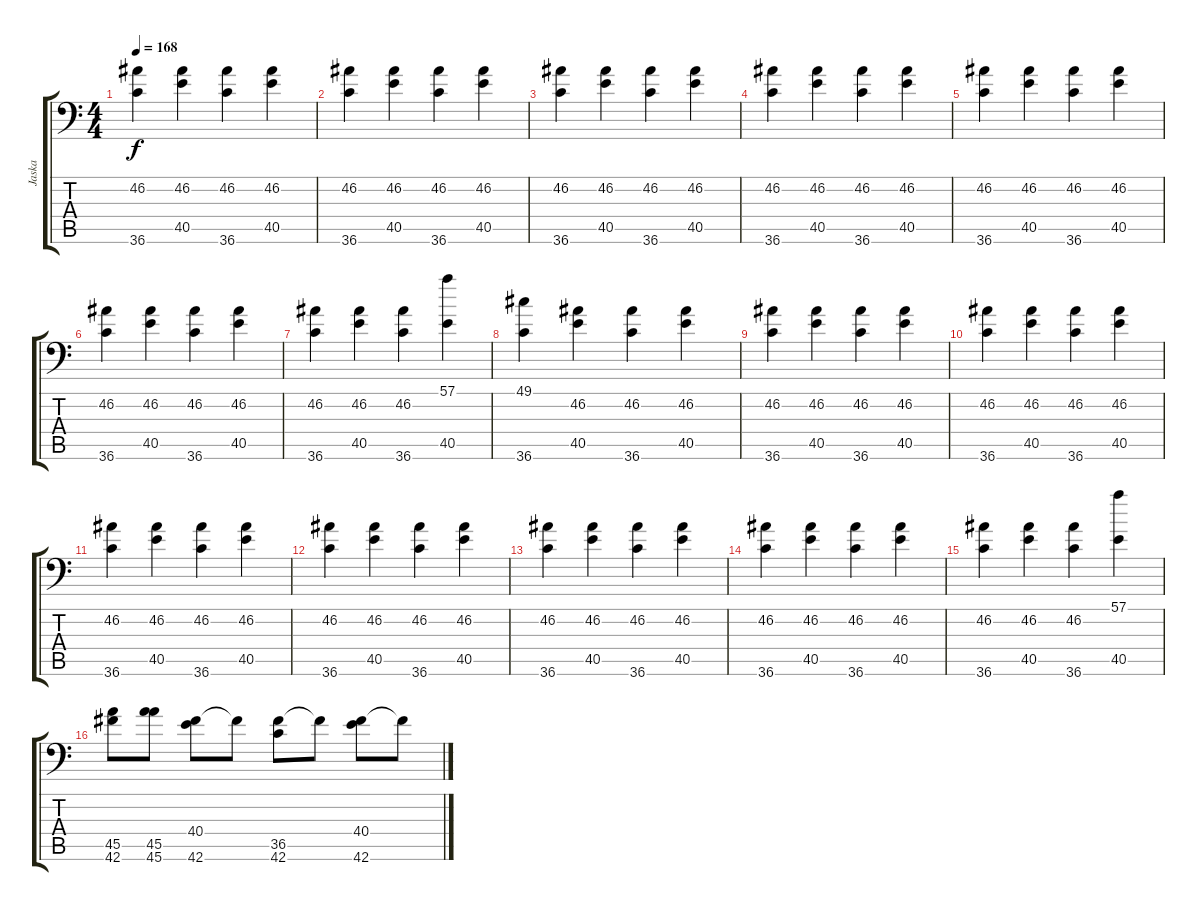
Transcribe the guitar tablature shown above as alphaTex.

\track ("Jaska" "Jaska") {instrument acousticgrandpiano}
\staff {score tabs}
\tuning (C-1 C-1 C-1 C-1 C-1 C-1) {hide}
\ts (4 4)
\tempo 168
\clef f4
\ks c
(46.2 36.6).4{dy f} (46.2 40.5).4 (46.2 36.6).4 (46.2 40.5).4 |
(46.2 36.6).4 (46.2 40.5).4 (46.2 36.6).4 (46.2 40.5).4 |
(46.2 36.6).4 (46.2 40.5).4 (46.2 36.6).4 (46.2 40.5).4 |
(46.2 36.6).4 (46.2 40.5).4 (46.2 36.6).4 (46.2 40.5).4 |
(46.2 36.6).4 (46.2 40.5).4 (46.2 36.6).4 (46.2 40.5).4 |
(46.2 36.6).4 (46.2 40.5).4 (46.2 36.6).4 (46.2 40.5).4 |
(46.2 36.6).4 (46.2 40.5).4 (46.2 36.6).4 (57.1 40.5).4 |
(49.1 36.6).4 (46.2 40.5).4 (46.2 36.6).4 (46.2 40.5).4 |
(46.2 36.6).4 (46.2 40.5).4 (46.2 36.6).4 (46.2 40.5).4 |
(46.2 36.6).4 (46.2 40.5).4 (46.2 36.6).4 (46.2 40.5).4 |
(46.2 36.6).4 (46.2 40.5).4 (46.2 36.6).4 (46.2 40.5).4 |
(46.2 36.6).4 (46.2 40.5).4 (46.2 36.6).4 (46.2 40.5).4 |
(46.2 36.6).4 (46.2 40.5).4 (46.2 36.6).4 (46.2 40.5).4 |
(46.2 36.6).4 (46.2 40.5).4 (46.2 36.6).4 (46.2 40.5).4 |
(46.2 36.6).4 (46.2 40.5).4 (46.2 36.6).4 (57.1 40.5).4 |
(45.5 42.6).8 (45.5 45.6).8 (40.4 42.6).8 42.6{t}.8 (36.5 42.6).8 42.6{t}.8 (40.4 42.6).8 42.6{t}.8
